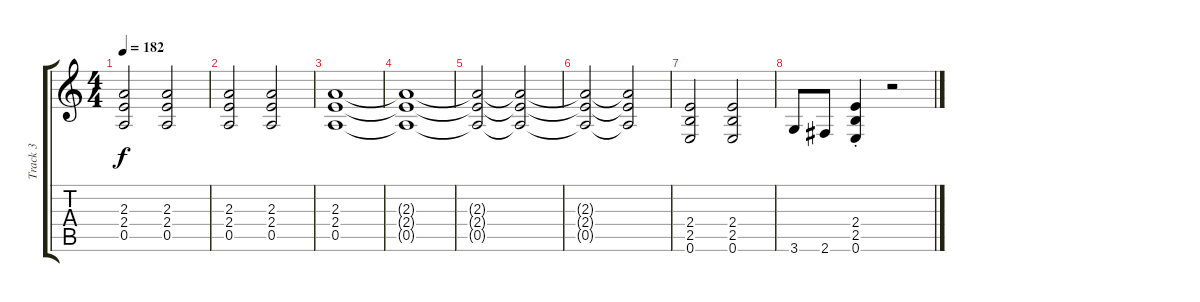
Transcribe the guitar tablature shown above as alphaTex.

\track ("Track 3" "Track 3") {instrument overdrivenguitar}
\staff {score tabs}
\tuning (E4 B3 G3 D3 A2 E2) {hide}
\ts (4 4)
\tempo 182
\clef g2
\ks c
(2.3 2.4 0.5).2{dy f} (2.3 2.4 0.5).2 |
(2.3 2.4 0.5).2 (2.3 2.4 0.5).2 |
(2.3 2.4 0.5).1 |
(2.3{t} 2.4{t} 0.5{t}).1 |
(2.3{t} 2.4{t} 0.5{t}).2 (2.3{t} 2.4{t} 0.5{t}).2 |
(2.3{t} 2.4{t} 0.5{t}).2 (2.3{t} 2.4{t} 0.5{t}).2 |
(2.4 2.5 0.6).2 (2.4 2.5 0.6).2 |
3.6.8 2.6.8 (2.4{st} 2.5{st} 0.6{st}).4 r.2
